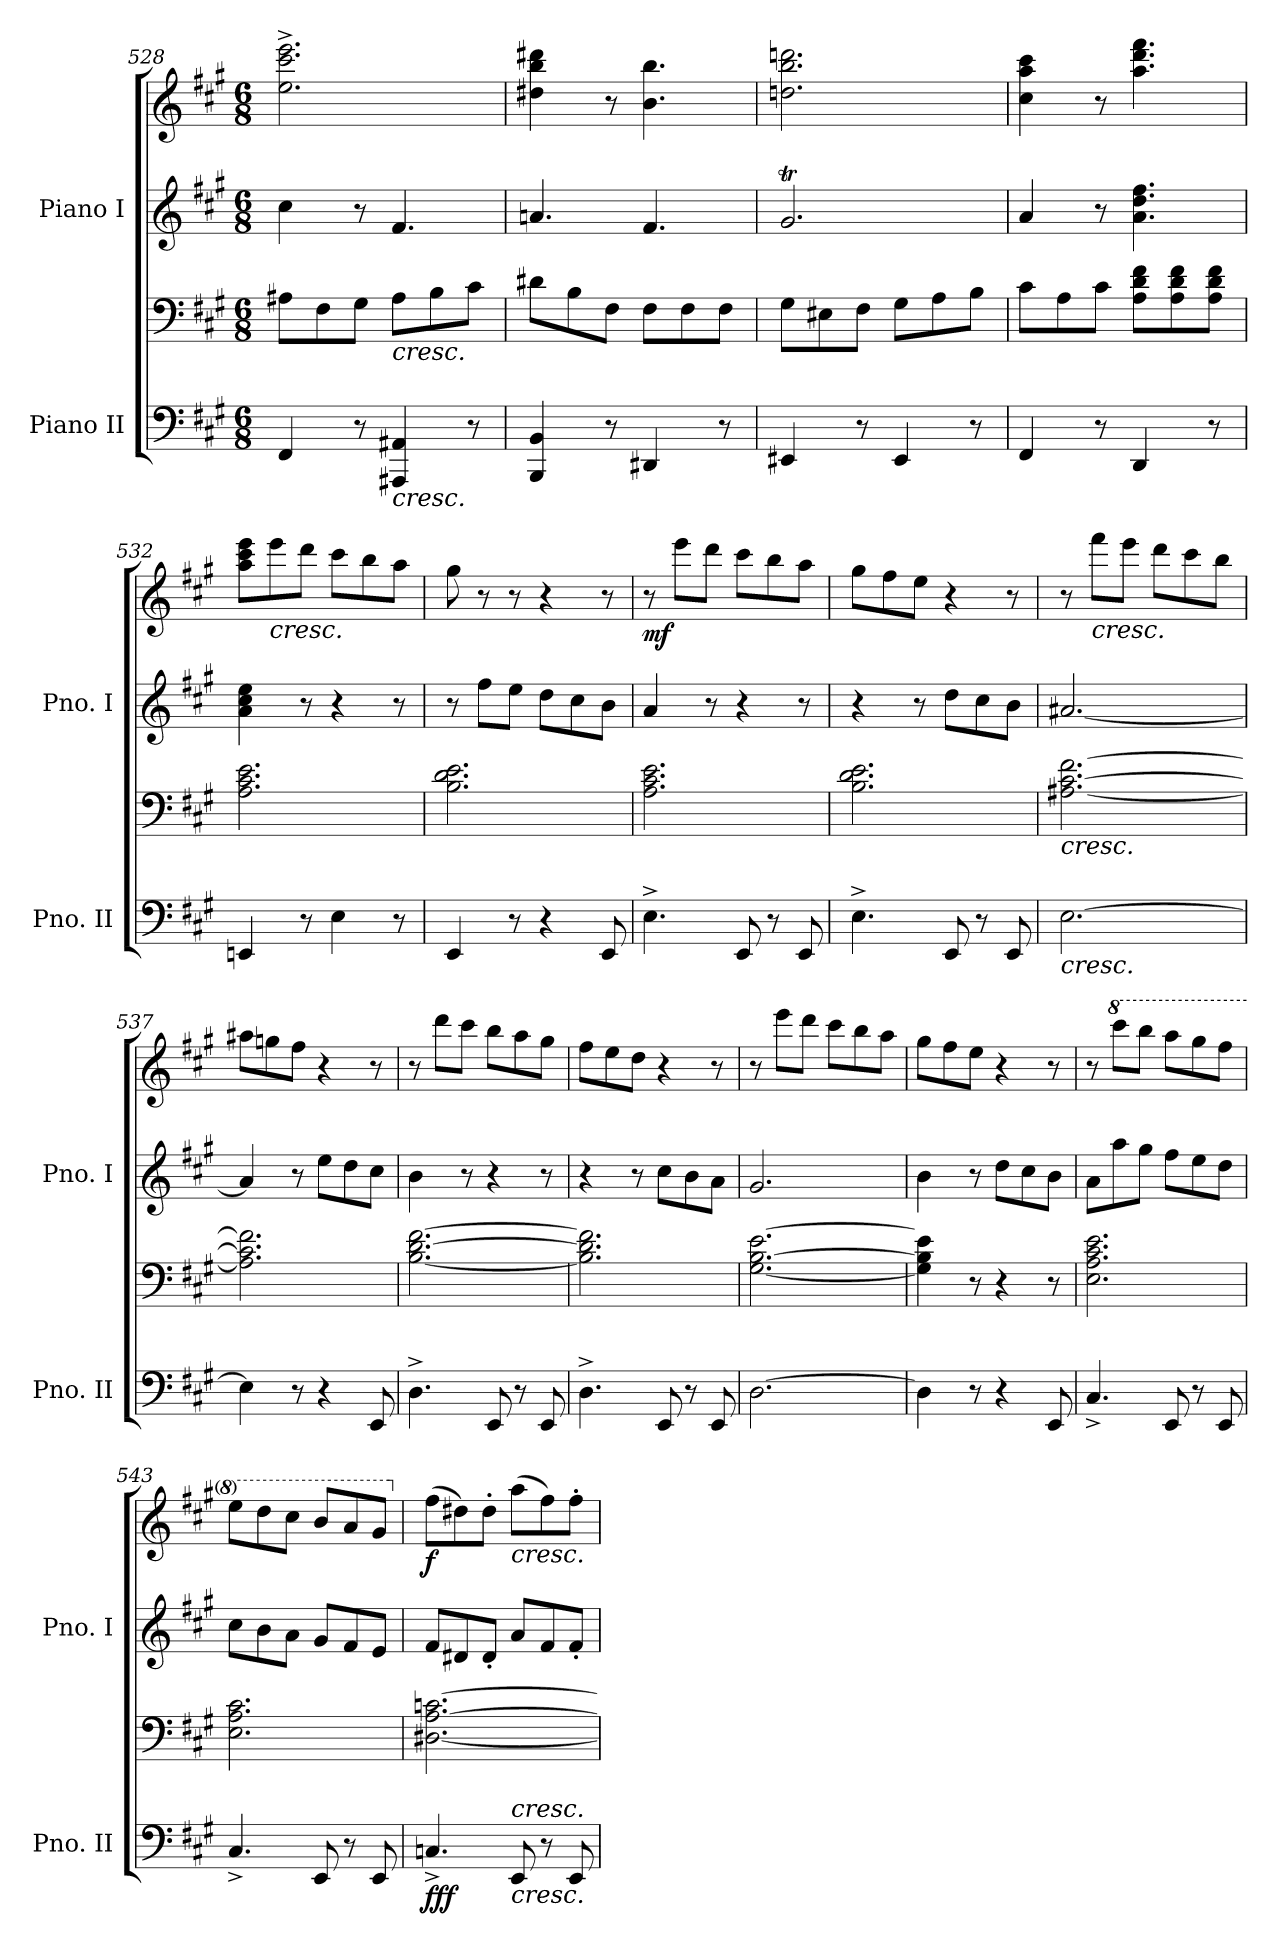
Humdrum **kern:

**kern	**kern	**dynam	**kern	**kern	**dynam
*part2	*part2	*part2	*part1	*part1	*part1
*staff4	*staff3	*staff3/4	*staff2	*staff1	*staff1/2
*I"Piano II	*	*	*I"Piano I	*	*
*I'Pno. II	*	*	*I'Pno. I	*	*
!!LO:LB:g=z
*clefF4	*clefF4	*	*clefG2	*clefG2	*
*k[f#c#g#]	*k[f#c#g#]	*	*k[f#c#g#]	*k[f#c#g#]	*
*M6/8	*M6/8	*	*M6/8	*M6/8	*
=528	=528	=528	=528	=528	=528
4FF#/	8A#X\L	.	4cc#\	2.ee\^ 2.ccc#\^ 2.eee\^	.
.	8F#\	.	.	.	.
8r	8G#\J	.	8r	.	.
!	!LO:TX:b:i:t=cresc.	!	!	!	!
!LO:TX:b:i:t=cresc.	!	!	!	!	!
4AAA#X/ 4AA#X/	8A#\L	.	4.f#/	.	.
.	8B\	.	.	.	.
8r	8c#\J	.	.	.	.
=529	=529	=529	=529	=529	=529
4BBB/ 4BB/	8d#X\L	.	4.an/	4dd#X\ 4bb\ 4ddd#X\	.
.	8B\	.	.	.	.
8r	8F#\J	.	.	8r	.
4DD#X/	8F#\L	.	4.f#/	4.b\ 4.bb\	.
.	8F#\	.	.	.	.
8r	8F#\J	.	.	.	.
=530	=530	=530	=530	=530	=530
4EE#X/	8G#\L	.	2.g#t/	2.ddn\ 2.bb\ 2.dddn\	.
.	8E#X\	.	.	.	.
8r	8F#\J	.	.	.	.
4EE#/	8G#\L	.	.	.	.
.	8A\	.	.	.	.
8r	8B\J	.	.	.	.
=531	=531	=531	=531	=531	=531
4FF#/	8c#\L	.	4a/	4cc#\ 4aa\ 4ccc#\	.
.	8A\	.	.	.	.
8r	8c#\J	.	8r	8r	.
4DD/	8A\ 8d\ 8f#\L	.	4.a\ 4.dd\ 4.ff#\	4.aa\ 4.ddd\ 4.fff#\	.
.	8A\ 8d\ 8f#\	.	.	.	.
8r	8A\ 8d\ 8f#\J	.	.	.	.
=532	=532	=532	=532	=532	=532
4EEn/	2.A\ 2.c#\ 2.e\	.	4a\ 4cc#\ 4ee\	8aa\ 8ccc#\ 8eee\L	.
!	!	!	!	!LO:TX:b:i:t=cresc.	!
.	.	.	.	8eee\	.
8r	.	.	8r	8ddd\J	.
4E\	.	.	4r	8ccc#\L	.
.	.	.	.	8bb\	.
8r	.	.	8r	8aa\J	.
=533	=533	=533	=533	=533	=533
4EE/	2.B\ 2.d\ 2.e\	.	8r	8gg#\	.
.	.	.	8ff#\L	8r	.
8r	.	.	8ee\J	8r	.
4r	.	.	8dd\L	4r	.
.	.	.	8cc#\	.	.
8EE/	.	.	8b\J	8r	.
=534	=534	=534	=534	=534	=534
!	!	!LO:DY:b=2	!	!	!
!	!	!LO:DY:n=1:b	!	!	!LO:DY:b
4.E^\	2.A\ 2.c#\ 2.e\	f mf	4a/	8r	mf
.	.	.	.	8eee\L	.
.	.	.	8r	8ddd\J	.
8EE/	.	.	4r	8ccc#\L	.
8r	.	.	.	8bb\	.
8EE/	.	.	8r	8aa\J	.
!!LO:PB:g=z
=535	=535	=535	=535	=535	=535
4.E^\	2.B\ 2.d\ 2.e\	.	4r	8gg#\L	.
.	.	.	.	8ff#\	.
.	.	.	8r	8ee\J	.
8EE/	.	.	8dd\L	4r	.
8r	.	.	8cc#\	.	.
8EE/	.	.	8b\J	8r	.
=536	=536	=536	=536	=536	=536
!	!LO:TX:b:i:t=cresc.	!	!	!	!
!LO:TX:b:i:t=cresc.	!	!	!	!	!
[2.E\	[2.A#X\ [2.c#\ [2.f#\	.	[2.a#X/	8r	.
!	!	!	!	!LO:TX:b:i:t=cresc.	!
.	.	.	.	8fff#\L	.
.	.	.	.	8eee\J	.
.	.	.	.	8ddd\L	.
.	.	.	.	8ccc#\	.
.	.	.	.	8bb\J	.
=537	=537	=537	=537	=537	=537
4E\]	2.A#\] 2.c#\] 2.f#\]	.	4a#/]	8aa#X\L	.
.	.	.	.	8ggn\	.
8r	.	.	8r	8ff#\J	.
4r	.	.	8ee\L	4r	.
.	.	.	8dd\	.	.
8EE/	.	.	8cc#\J	8r	.
=538	=538	=538	=538	=538	=538
4.D^\	[2.B\ [2.d\ [2.f#\	.	4b\	8r	.
.	.	.	.	8ddd\L	.
.	.	.	8r	8ccc#\J	.
8EE/	.	.	4r	8bb\L	.
8r	.	.	.	8aa\	.
8EE/	.	.	8r	8gg#\J	.
=539	=539	=539	=539	=539	=539
4.D^\	2.B\] 2.d\] 2.f#\]	.	4r	8ff#\L	.
.	.	.	.	8ee\	.
.	.	.	8r	8dd\J	.
8EE/	.	.	8cc#\L	4r	.
8r	.	.	8b\	.	.
8EE/	.	.	8a\J	8r	.
=540	=540	=540	=540	=540	=540
[2.D\	[2.G#\ [2.B\ [2.e\	.	2.g#/	8r	.
.	.	.	.	8eee\L	.
.	.	.	.	8ddd\J	.
.	.	.	.	8ccc#\L	.
.	.	.	.	8bb\	.
.	.	.	.	8aa\J	.
=541	=541	=541	=541	=541	=541
4D\]	4G#\] 4B\] 4e\]	.	4b\	8gg#\L	.
.	.	.	.	8ff#\	.
8r	8r	.	8r	8ee\J	.
4r	4r	.	8dd\L	4r	.
.	.	.	8cc#\	.	.
8EE/	8r	.	8b\J	8r	.
!!LO:LB:g=z
=542	=542	=542	=542	=542	=542
4.C#^/	2.E\ 2.A\ 2.c#\ 2.e\	.	8a\L	8r	.
*	*	*	*	*8va	*
.	.	.	8aa\	8cccc#\L	.
.	.	.	8gg#\J	8bbb\J	.
8EE/	.	.	8ff#\L	8aaa\L	.
8r	.	.	8ee\	8ggg#\	.
8EE/	.	.	8dd\J	8fff#\J	.
=543	=543	=543	=543	=543	=543
4.C#^/	2.E\ 2.A\ 2.c#\	.	8cc#\L	8eee\L	.
.	.	.	8b\	8ddd\	.
.	.	.	8a\J	8ccc#\J	.
8EE/	.	.	8g#/L	8bb/L	.
8r	.	.	8f#/	8aa/	.
8EE/	.	.	8e/J	8gg#/J	.
=544	=544	=544	=544	=544	=544
*	*	*	*	*X8va	*
!	!	!LO:DY:b=2	!	!	!
!	!	!LO:DY:n=1:b	!	!	!LO:DY:b
4.Cn^/	[2.D#X\ [2.A\ [2.cn\	ff f	8f#/L	(>8ff#\L	f
.	.	.	8d#X/	8dd#X\)	.
.	.	.	8d#'/J	8dd#'\J	.
!	!	!	!	!LO:TX:b:i:t=cresc.	!
!LO:TX:a:i:t=cresc.	!	!	!	!	!
!LO:TX:b:i:t=cresc.	!	!	!	!	!
8EE/	.	.	8a/L	(>8aa\L	.
8r	.	.	8f#/	8ff#\)	.
8EE/	.	.	8f#'/J	8ff#'\J	.
=	=	=	=	=	=
*-	*-	*-	*-	*-	*-
